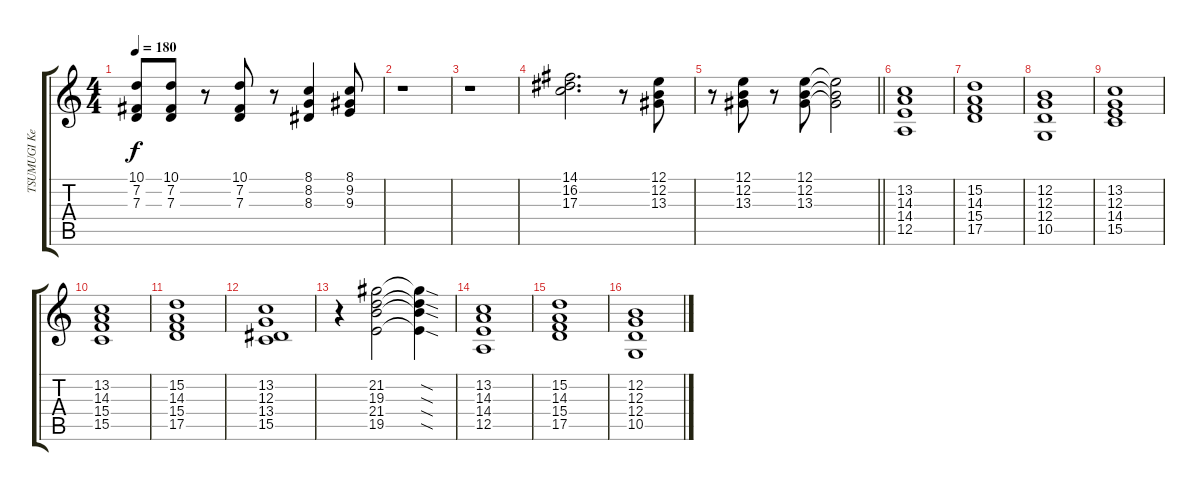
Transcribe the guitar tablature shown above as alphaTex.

\track ("TSUMUGI Keyboard" "TSUMUGI Ke") {instrument lead2sawtooth}
\staff {score tabs}
\tuning (E4 B3 G3 D3 A2 E2) {hide}
\ts (4 4)
\tempo 180
\clef g2
\ks c
(10.1 7.2 7.3).8{dy f} (10.1 7.2 7.3).8 r.8 (10.1 7.2 7.3).8 r.8 (8.1 8.2 8.3).4 (8.1 9.2 9.3).8 |
r.1 |
r.1 |
(14.1 16.2 17.3).2{d} r.8 (12.1 12.2 13.3).8 |
\barLineRight lightlight
r.8 (12.1 12.2 13.3).8 r.8 (12.1 12.2 13.3).8 (12.1{t} 12.2{t} 13.3{t}).2 |
(13.2 14.3 14.4 12.5).1 |
(15.2 14.3 15.4 17.5).1 |
(12.2 12.3 12.4 10.5).1 |
(13.2 12.3 14.4 15.5).1 |
(13.2 14.3 15.4 15.5).1 |
(15.2 14.3 15.4 17.5).1 |
(13.2 12.3 13.4 15.5).1 |
r.4 (21.2 19.3 21.4 19.5).2 (21.2{sod t} 19.3{sod t} 21.4{sod t} 19.5{sod t}).4 |
(13.2 14.3 14.4 12.5).1 |
(15.2 14.3 15.4 17.5).1 |
(12.2 12.3 12.4 10.5).1
